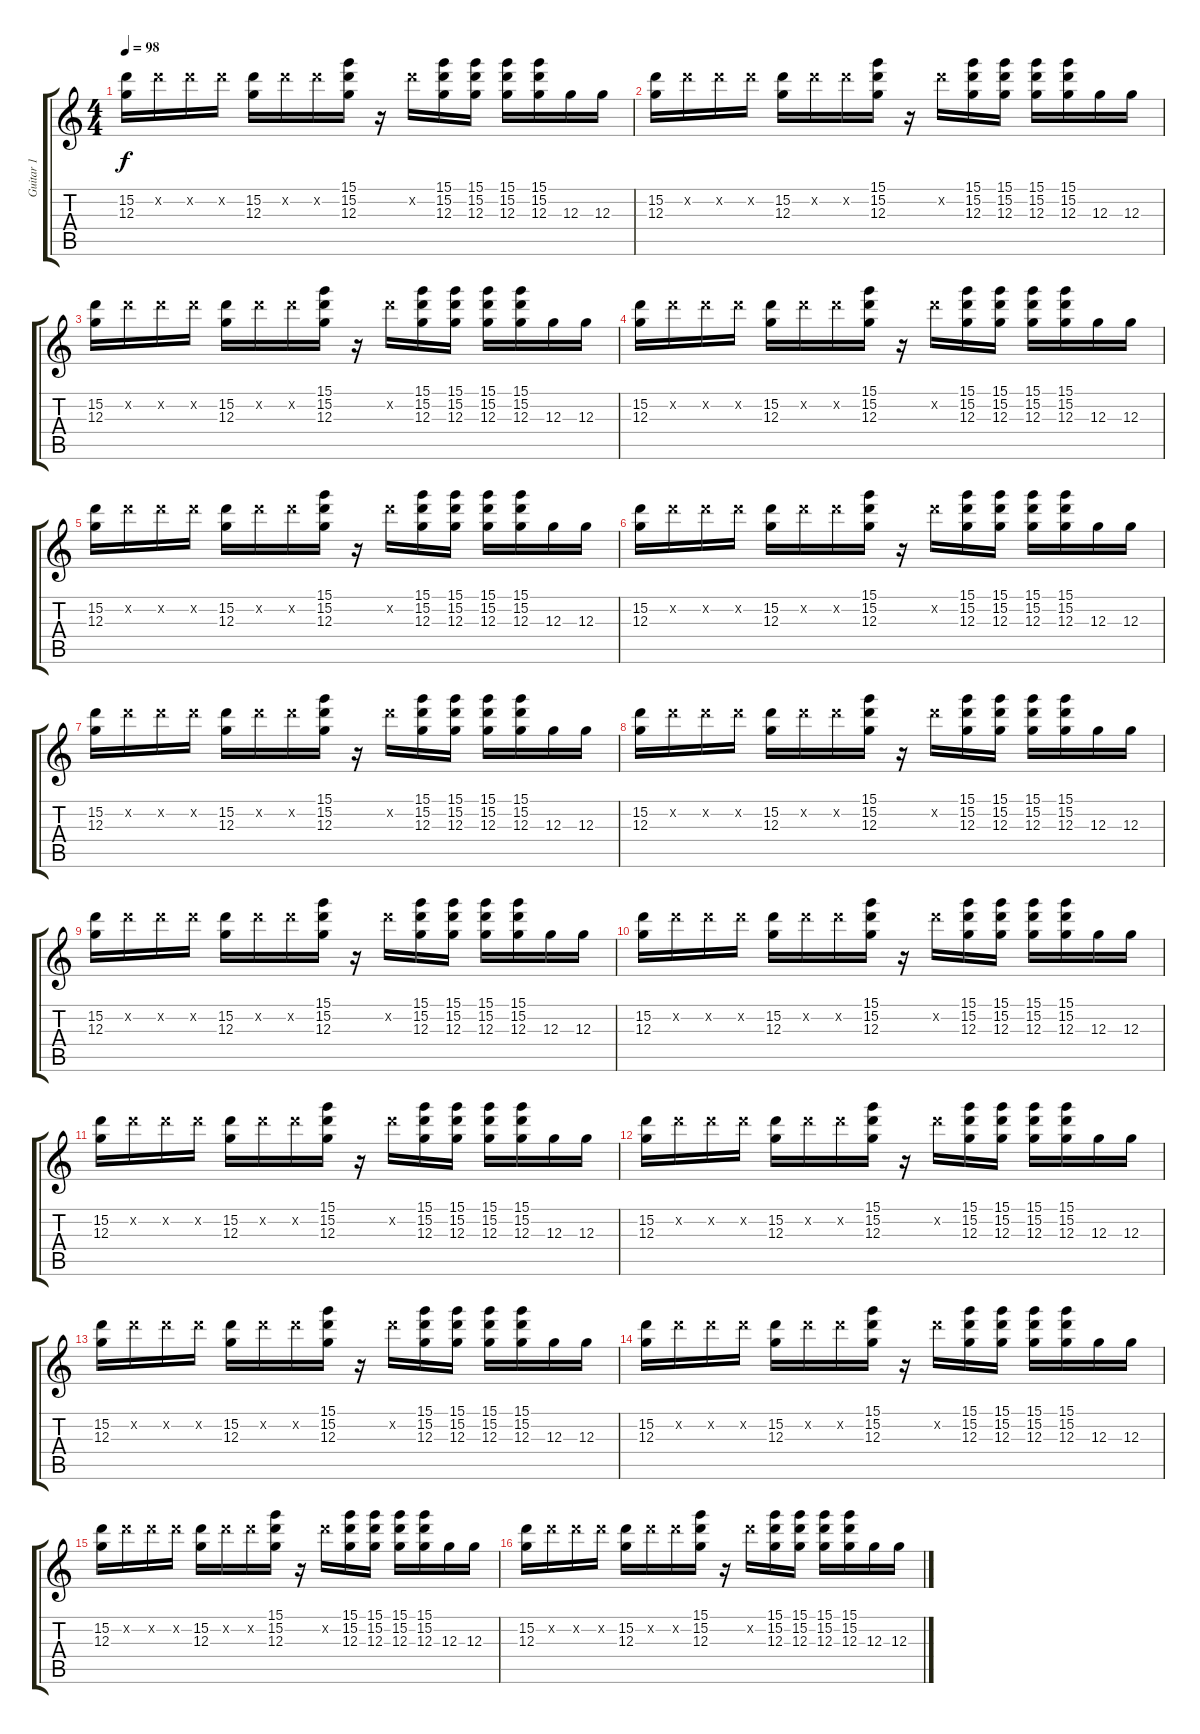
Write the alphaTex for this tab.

\track ("Guitar 1" "Guitar 1") {instrument distortionguitar}
\staff {score tabs}
\tuning (E4 B3 G3 D3 A2 E2) {hide}
\ts (4 4)
\tempo 98
\clef g2
\ks c
(15.2 12.3).16{dy f} 15.2{x}.16 15.2{x}.16 15.2{x}.16 (15.2 12.3).16 15.2{x}.16 15.2{x}.16 (15.1 15.2 12.3).16 r.16 15.2{x}.16 (15.1 15.2 12.3).16 (15.1 15.2 12.3).16 (15.1 15.2 12.3).16 (15.1 15.2 12.3).16 12.3.16 12.3.16 |
(15.2 12.3).16 15.2{x}.16 15.2{x}.16 15.2{x}.16 (15.2 12.3).16 15.2{x}.16 15.2{x}.16 (15.1 15.2 12.3).16 r.16 15.2{x}.16 (15.1 15.2 12.3).16 (15.1 15.2 12.3).16 (15.1 15.2 12.3).16 (15.1 15.2 12.3).16 12.3.16 12.3.16 |
(15.2 12.3).16 15.2{x}.16 15.2{x}.16 15.2{x}.16 (15.2 12.3).16 15.2{x}.16 15.2{x}.16 (15.1 15.2 12.3).16 r.16 15.2{x}.16 (15.1 15.2 12.3).16 (15.1 15.2 12.3).16 (15.1 15.2 12.3).16 (15.1 15.2 12.3).16 12.3.16 12.3.16 |
(15.2 12.3).16 15.2{x}.16 15.2{x}.16 15.2{x}.16 (15.2 12.3).16 15.2{x}.16 15.2{x}.16 (15.1 15.2 12.3).16 r.16 15.2{x}.16 (15.1 15.2 12.3).16 (15.1 15.2 12.3).16 (15.1 15.2 12.3).16 (15.1 15.2 12.3).16 12.3.16 12.3.16 |
(15.2 12.3).16 15.2{x}.16 15.2{x}.16 15.2{x}.16 (15.2 12.3).16 15.2{x}.16 15.2{x}.16 (15.1 15.2 12.3).16 r.16 15.2{x}.16 (15.1 15.2 12.3).16 (15.1 15.2 12.3).16 (15.1 15.2 12.3).16 (15.1 15.2 12.3).16 12.3.16 12.3.16 |
(15.2 12.3).16 15.2{x}.16 15.2{x}.16 15.2{x}.16 (15.2 12.3).16 15.2{x}.16 15.2{x}.16 (15.1 15.2 12.3).16 r.16 15.2{x}.16 (15.1 15.2 12.3).16 (15.1 15.2 12.3).16 (15.1 15.2 12.3).16 (15.1 15.2 12.3).16 12.3.16 12.3.16 |
(15.2 12.3).16 15.2{x}.16 15.2{x}.16 15.2{x}.16 (15.2 12.3).16 15.2{x}.16 15.2{x}.16 (15.1 15.2 12.3).16 r.16 15.2{x}.16 (15.1 15.2 12.3).16 (15.1 15.2 12.3).16 (15.1 15.2 12.3).16 (15.1 15.2 12.3).16 12.3.16 12.3.16 |
(15.2 12.3).16 15.2{x}.16 15.2{x}.16 15.2{x}.16 (15.2 12.3).16 15.2{x}.16 15.2{x}.16 (15.1 15.2 12.3).16 r.16 15.2{x}.16 (15.1 15.2 12.3).16 (15.1 15.2 12.3).16 (15.1 15.2 12.3).16 (15.1 15.2 12.3).16 12.3.16 12.3.16 |
(15.2 12.3).16 15.2{x}.16 15.2{x}.16 15.2{x}.16 (15.2 12.3).16 15.2{x}.16 15.2{x}.16 (15.1 15.2 12.3).16 r.16 15.2{x}.16 (15.1 15.2 12.3).16 (15.1 15.2 12.3).16 (15.1 15.2 12.3).16 (15.1 15.2 12.3).16 12.3.16 12.3.16 |
(15.2 12.3).16 15.2{x}.16 15.2{x}.16 15.2{x}.16 (15.2 12.3).16 15.2{x}.16 15.2{x}.16 (15.1 15.2 12.3).16 r.16 15.2{x}.16 (15.1 15.2 12.3).16 (15.1 15.2 12.3).16 (15.1 15.2 12.3).16 (15.1 15.2 12.3).16 12.3.16 12.3.16 |
(15.2 12.3).16 15.2{x}.16 15.2{x}.16 15.2{x}.16 (15.2 12.3).16 15.2{x}.16 15.2{x}.16 (15.1 15.2 12.3).16 r.16 15.2{x}.16 (15.1 15.2 12.3).16 (15.1 15.2 12.3).16 (15.1 15.2 12.3).16 (15.1 15.2 12.3).16 12.3.16 12.3.16 |
(15.2 12.3).16 15.2{x}.16 15.2{x}.16 15.2{x}.16 (15.2 12.3).16 15.2{x}.16 15.2{x}.16 (15.1 15.2 12.3).16 r.16 15.2{x}.16 (15.1 15.2 12.3).16 (15.1 15.2 12.3).16 (15.1 15.2 12.3).16 (15.1 15.2 12.3).16 12.3.16 12.3.16 |
(15.2 12.3).16 15.2{x}.16 15.2{x}.16 15.2{x}.16 (15.2 12.3).16 15.2{x}.16 15.2{x}.16 (15.1 15.2 12.3).16 r.16 15.2{x}.16 (15.1 15.2 12.3).16 (15.1 15.2 12.3).16 (15.1 15.2 12.3).16 (15.1 15.2 12.3).16 12.3.16 12.3.16 |
(15.2 12.3).16 15.2{x}.16 15.2{x}.16 15.2{x}.16 (15.2 12.3).16 15.2{x}.16 15.2{x}.16 (15.1 15.2 12.3).16 r.16 15.2{x}.16 (15.1 15.2 12.3).16 (15.1 15.2 12.3).16 (15.1 15.2 12.3).16 (15.1 15.2 12.3).16 12.3.16 12.3.16 |
(15.2 12.3).16 15.2{x}.16 15.2{x}.16 15.2{x}.16 (15.2 12.3).16 15.2{x}.16 15.2{x}.16 (15.1 15.2 12.3).16 r.16 15.2{x}.16 (15.1 15.2 12.3).16 (15.1 15.2 12.3).16 (15.1 15.2 12.3).16 (15.1 15.2 12.3).16 12.3.16 12.3.16 |
(15.2 12.3).16 15.2{x}.16 15.2{x}.16 15.2{x}.16 (15.2 12.3).16 15.2{x}.16 15.2{x}.16 (15.1 15.2 12.3).16 r.16 15.2{x}.16 (15.1 15.2 12.3).16 (15.1 15.2 12.3).16 (15.1 15.2 12.3).16 (15.1 15.2 12.3).16 12.3.16 12.3.16
